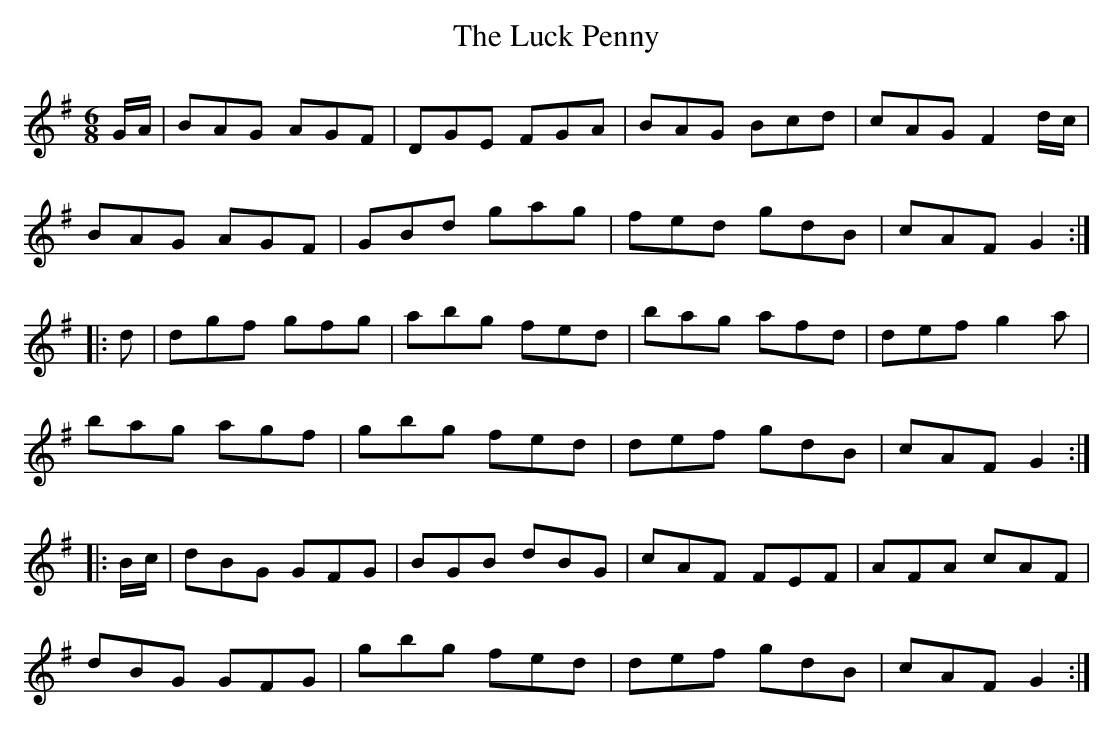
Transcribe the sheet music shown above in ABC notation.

X:1
T:Luck Penny, The
M:6/8
L:1/8
K:G
G/A/|BAG AGF|DGE FGA|BAG Bcd|cAG F2 d/c/|
BAG AGF|GBd gag|fed gdB|cAF G2:|
|: d | dgf gfg | abg fed | bag afd | def g2a |
bag agf | gbg fed | def gdB | cAF G2 :|
|: B/c/|dBG GFG | BGB dBG | cAF FEF | AFA cAF |
dBG GFG|gbg fed|def gdB|cAF G2:|]
